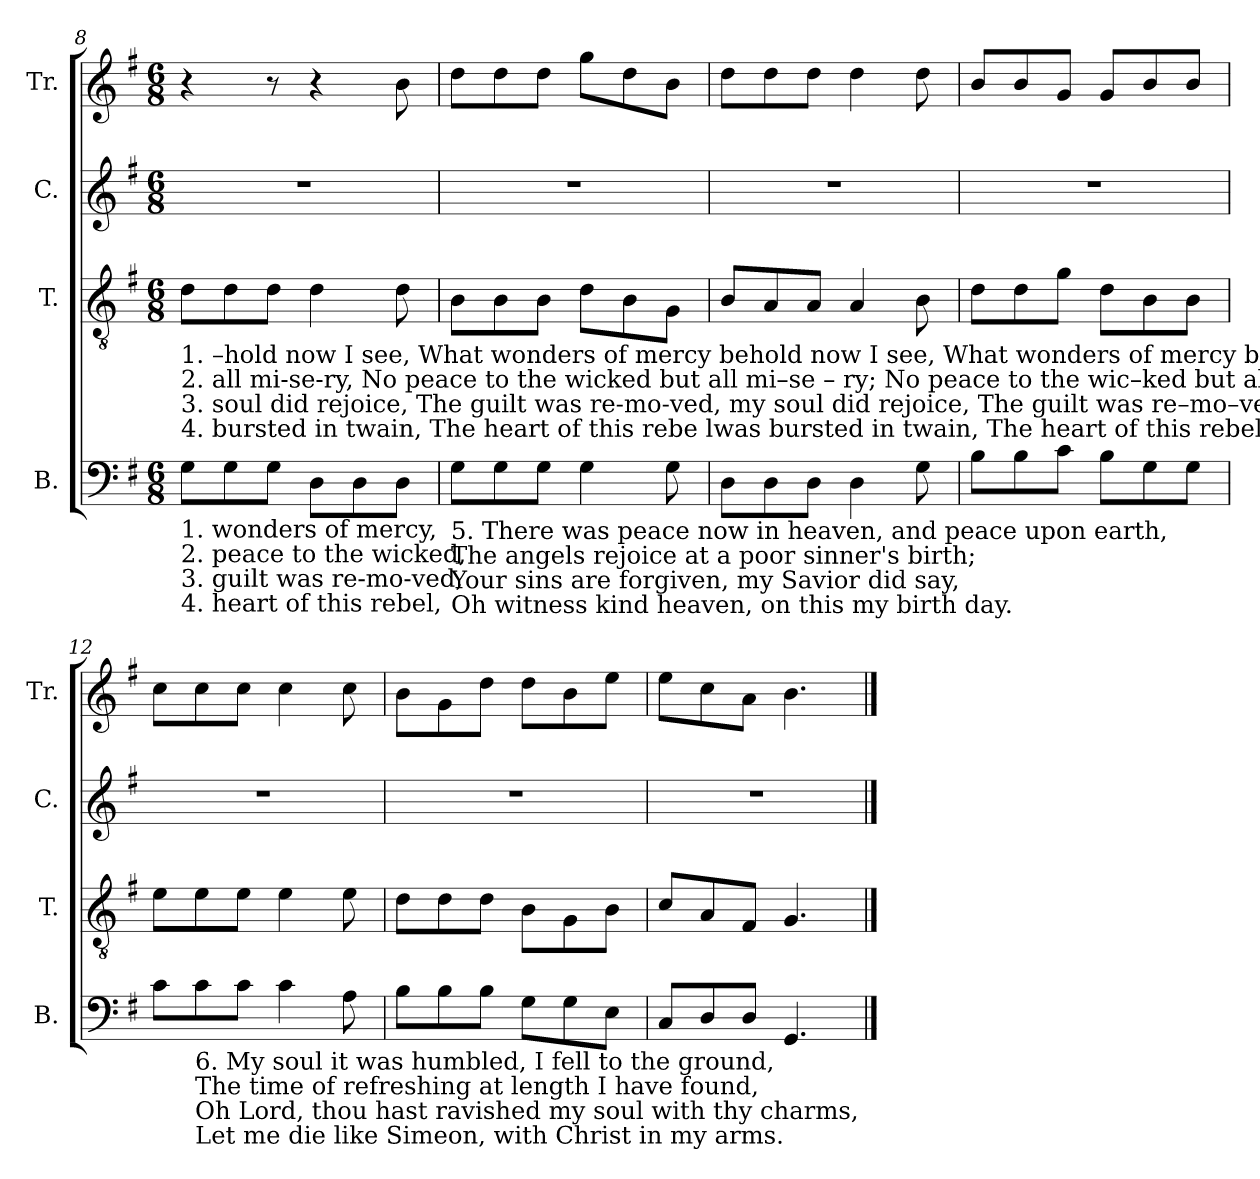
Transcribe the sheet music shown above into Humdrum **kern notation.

**kern	**kern	**kern	**kern
*part4	*part3	*part2	*part1
*staff4	*staff3	*staff2	*staff1
*I"B.	*I"T.	*I"C.	*I"Tr.
*I'B.	*I'T.	*I'C.	*I'Tr.
!!LO:LB:g=z
*clefF4	*clefGv2	*clefG2	*clefG2
*k[f#]	*k[f#]	*k[f#]	*k[f#]
*M6/8	*M6/8	*M6/8	*M6/8
=8	=8	=8	=8
!	!LO:TX:b:t=1.  –hold now I see, What wonders of mercy behold now I see, What wonders of mercy behold now I   see,     A  tender kind Savior has  done for  poor  me.	!	!
!	!LO:TX:b:t=2.   all mi-se-ry,      No peace to the wicked but all mi–se – ry;  No  peace  to  the wic–ked but all mi–se–ry,     'Till  by faith saw Jesus hang bleeding for me.	!	!
!	!LO:TX:b:t=3. soul did rejoice, The guilt was re-mo-ved, my soul did rejoice, The guilt was re–mo–ved, mysouldid rejoice, The blood was ap–pli–ed, the witness and voice.	!	!
!	!LO:TX:b:t=4.  bursted in twain,  The heart of this rebe lwas bursted in twain, The heart of this rebel was bursted in twain, To see my dear Je–sus on Ca l – va – ry  slain.	!	!
!LO:TX:b:t=1. wonders of mercy,	!	!	!
!LO:TX:b:t=2. peace to the wicked,	!	!	!
!LO:TX:b:t=3. guilt was re-mo-ved,	!	!	!
!LO:TX:b:t=4. heart of this rebel,	!	!	!
8G\L	8d\L	2.r	4r
8G\	8d\	.	.
8G\J	8d\J	.	8r
8D\L	4d\	.	4r
8D\	.	.	.
8D\J	8d\	.	8b\
=9	=9	=9	=9
!LO:TX:b:t=5. There was peace now in heaven, and peace upon earth,	!	!	!
!LO:TX:b:t=The angels rejoice at a poor sinner's birth;	!	!	!
!LO:TX:b:t=Your sins are forgiven, my Savior did say,	!	!	!
!LO:TX:b:t=Oh witness kind heaven, on this my birth day.	!	!	!
8G\L	8B\L	2.r	8dd\L
8G\	8B\	.	8dd\
8G\J	8B\J	.	8dd\J
4G\	8d\L	.	8gg\L
.	8B\	.	8dd\
8G\	8G\J	.	8b\J
=10	=10	=10	=10
8D\L	8B/L	2.r	8dd\L
8D\	8A/	.	8dd\
8D\J	8A/J	.	8dd\J
4D\	4A/	.	4dd\
8G\	8B\	.	8dd\
=11	=11	=11	=11
8B\L	8d\L	2.r	8b/L
8B\	8d\	.	8b/
8c\J	8g\J	.	8g/J
8B\L	8d\L	.	8g/L
8G\	8B\	.	8b/
8G\J	8B\J	.	8b/J
=12	=12	=12	=12
8c\L	8e\L	2.r	8cc\L
!LO:TX:b:t=6. My soul it was humbled, I fell to the ground,	!	!	!
!LO:TX:b:t=The time of refreshing at length I have found,	!	!	!
!LO:TX:b:t=Oh Lord, thou hast ravished my soul with thy charms,	!	!	!
!LO:TX:b:t=Let me die like Simeon, with Christ in my arms.	!	!	!
8c\	8e\	.	8cc\
8c\J	8e\J	.	8cc\J
4c\	4e\	.	4cc\
8A\	8e\	.	8cc\
=13	=13	=13	=13
8B\L	8d\L	2.r	8b\L
8B\	8d\	.	8g\
8B\J	8d\J	.	8dd\J
8G\L	8B\L	.	8dd\L
8G\	8G\	.	8b\
8E\J	8B\J	.	8ee\J
=14	=14	=14	=14
8C/L	8c/L	2.r	8ee\L
8D/	8A/	.	8cc\
8D/J	8F#/J	.	8a\J
4.GG/	4.G/	.	4.b\
==	==	==	==
*-	*-	*-	*-
